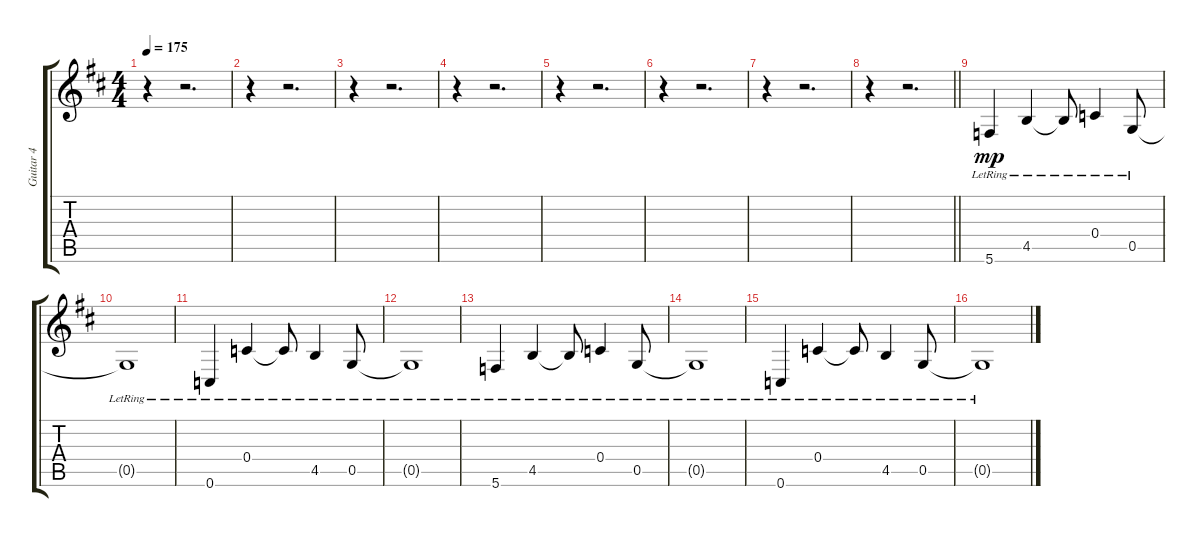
\track ("Guitar 4" "Guitar 4") {instrument electricguitarclean}
\staff {score tabs}
\tuning (D4 A3 F3 C3 G2 C2) {hide}
\ts (4 4)
\tempo 175
\clef g2
\ks d
r.4{dy mf} r.2{d} |
r.4 r.2{d} |
r.4 r.2{d} |
r.4 r.2{d} |
r.4 r.2{d} |
r.4 r.2{d} |
r.4 r.2{d} |
\barLineRight lightlight
r.4 r.2{d} |
5.6{lr}.4{dy mp} 4.5{lr}.4 4.5{lr t}.8 0.4{lr}.4 0.5{lr}.8 |
0.5{lr t}.1 |
0.6{lr}.4 0.4{lr}.4 0.4{lr t}.8 4.5{lr}.4 0.5{lr}.8 |
0.5{lr t}.1 |
5.6{lr}.4 4.5{lr}.4 4.5{lr t}.8 0.4{lr}.4 0.5{lr}.8 |
0.5{lr t}.1 |
0.6{lr}.4 0.4{lr}.4 0.4{lr t}.8 4.5{lr}.4 0.5{lr}.8 |
0.5{lr t}.1
